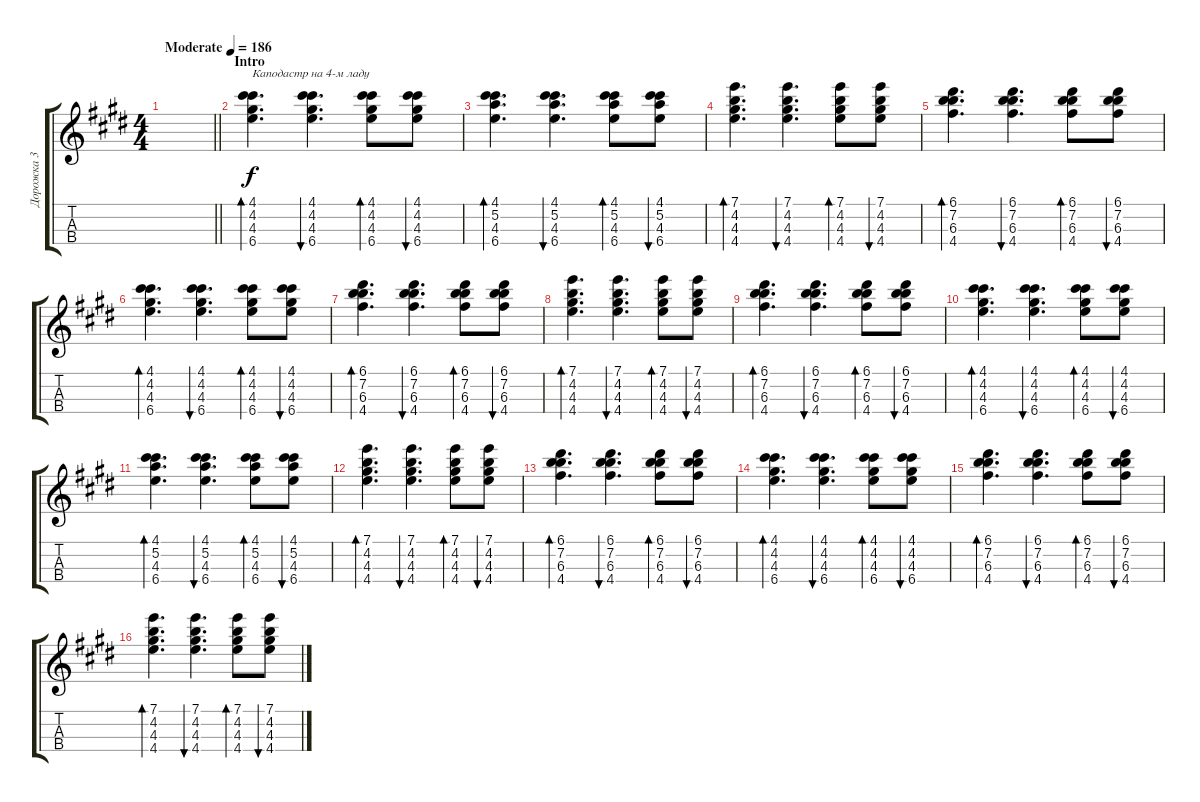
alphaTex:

\track ("Дорожка 3" "Дорожка 3") {instrument acousticguitarnylon}
\staff {score tabs}
\tuning (A4 E4 C4 G4) {hide}
\ts (4 4)
\tempo (186 "Moderate")
\clef g2
\barLineRight lightlight
\ks c#minor
|
\section ("" "Intro")
(4.1 4.2 4.3 6.4).4{d bd 60 txt "Каподастр на 4-м ладу"} (4.1 4.2 4.3 6.4).4{d bu 60} (4.1 4.2 4.3 6.4).8{bd 60} (4.1 4.2 4.3 6.4).8{bu 60} |
(4.1 5.2 4.3 6.4).4{d bd 60} (4.1 5.2 4.3 6.4).4{d bu 60} (4.1 5.2 4.3 6.4).8{bd 60} (4.1 5.2 4.3 6.4).8{bu 60} |
(7.1 4.2 4.3 4.4).4{d bd 60} (7.1 4.2 4.3 4.4).4{d bu 60} (7.1 4.2 4.3 4.4).8{bd 60} (7.1 4.2 4.3 4.4).8{bu 60} |
(6.1 7.2 6.3 4.4).4{d bd 60} (6.1 7.2 6.3 4.4).4{d bu 60} (6.1 7.2 6.3 4.4).8{bd 60} (6.1 7.2 6.3 4.4).8{bu 60} |
(4.1 4.2 4.3 6.4).4{d bd 60} (4.1 4.2 4.3 6.4).4{d bu 60} (4.1 4.2 4.3 6.4).8{bd 60} (4.1 4.2 4.3 6.4).8{bu 60} |
(6.1 7.2 6.3 4.4).4{d bd 60} (6.1 7.2 6.3 4.4).4{d bu 60} (6.1 7.2 6.3 4.4).8{bd 60} (6.1 7.2 6.3 4.4).8{bu 60} |
(7.1 4.2 4.3 4.4).4{d bd 60} (7.1 4.2 4.3 4.4).4{d bu 60} (7.1 4.2 4.3 4.4).8{bd 60} (7.1 4.2 4.3 4.4).8{bu 60} |
(6.1 7.2 6.3 4.4).4{d bd 60} (6.1 7.2 6.3 4.4).4{d bu 60} (6.1 7.2 6.3 4.4).8{bd 60} (6.1 7.2 6.3 4.4).8{bu 60} |
(4.1 4.2 4.3 6.4).4{d bd 60} (4.1 4.2 4.3 6.4).4{d bu 60} (4.1 4.2 4.3 6.4).8{bd 60} (4.1 4.2 4.3 6.4).8{bu 60} |
(4.1 5.2 4.3 6.4).4{d bd 60} (4.1 5.2 4.3 6.4).4{d bu 60} (4.1 5.2 4.3 6.4).8{bd 60} (4.1 5.2 4.3 6.4).8{bu 60} |
(7.1 4.2 4.3 4.4).4{d bd 60} (7.1 4.2 4.3 4.4).4{d bu 60} (7.1 4.2 4.3 4.4).8{bd 60} (7.1 4.2 4.3 4.4).8{bu 60} |
(6.1 7.2 6.3 4.4).4{d bd 60} (6.1 7.2 6.3 4.4).4{d bu 60} (6.1 7.2 6.3 4.4).8{bd 60} (6.1 7.2 6.3 4.4).8{bu 60} |
(4.1 4.2 4.3 6.4).4{d bd 60} (4.1 4.2 4.3 6.4).4{d bu 60} (4.1 4.2 4.3 6.4).8{bd 60} (4.1 4.2 4.3 6.4).8{bu 60} |
(6.1 7.2 6.3 4.4).4{d bd 60} (6.1 7.2 6.3 4.4).4{d bu 60} (6.1 7.2 6.3 4.4).8{bd 60} (6.1 7.2 6.3 4.4).8{bu 60} |
(7.1 4.2 4.3 4.4).4{d bd 60} (7.1 4.2 4.3 4.4).4{d bu 60} (7.1 4.2 4.3 4.4).8{bd 60} (7.1 4.2 4.3 4.4).8{bu 60}
